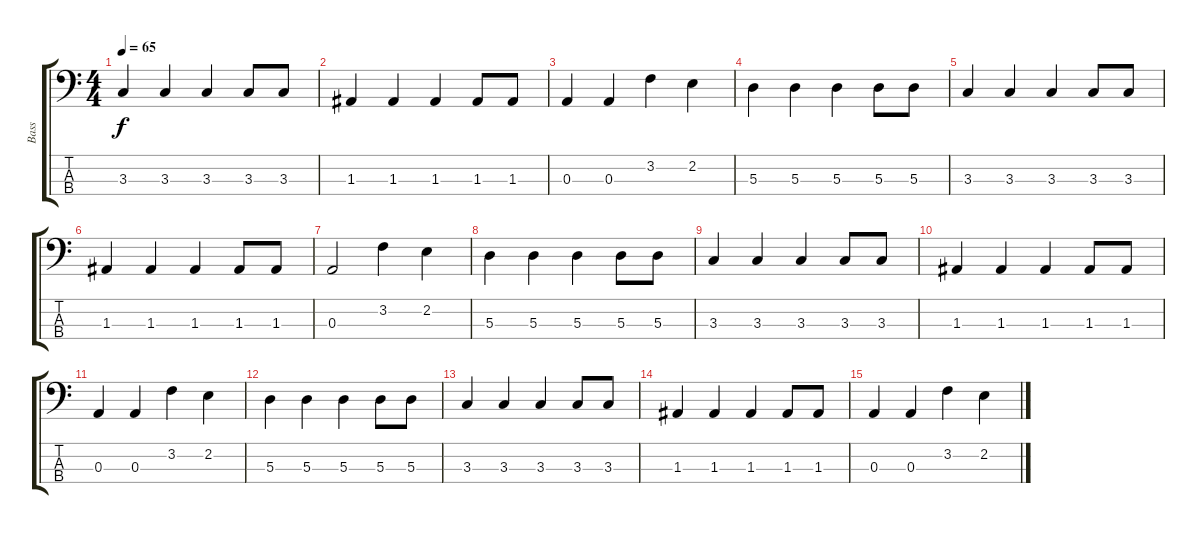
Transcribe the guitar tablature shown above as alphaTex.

\track ("Bass" "Bass") {instrument electricbassfinger}
\staff {score tabs}
\tuning (G2 D2 A1 E1) {hide}
\ts (4 4)
\tempo 65
\clef f4
\ks c
3.3.4{dy f} 3.3.4 3.3.4 3.3.8 3.3.8 |
1.3.4 1.3.4 1.3.4 1.3.8 1.3.8 |
0.3.4 0.3.4 3.2.4 2.2.4 |
5.3.4 5.3.4 5.3.4 5.3.8 5.3.8 |
3.3.4 3.3.4 3.3.4 3.3.8 3.3.8 |
1.3.4 1.3.4 1.3.4 1.3.8 1.3.8 |
0.3.2 3.2.4 2.2.4 |
5.3.4 5.3.4 5.3.4 5.3.8 5.3.8 |
3.3.4 3.3.4 3.3.4 3.3.8 3.3.8 |
1.3.4 1.3.4 1.3.4 1.3.8 1.3.8 |
0.3.4 0.3.4 3.2.4 2.2.4 |
5.3.4 5.3.4 5.3.4 5.3.8 5.3.8 |
3.3.4 3.3.4 3.3.4 3.3.8 3.3.8 |
1.3.4 1.3.4 1.3.4 1.3.8 1.3.8 |
0.3.4 0.3.4 3.2.4 2.2.4
